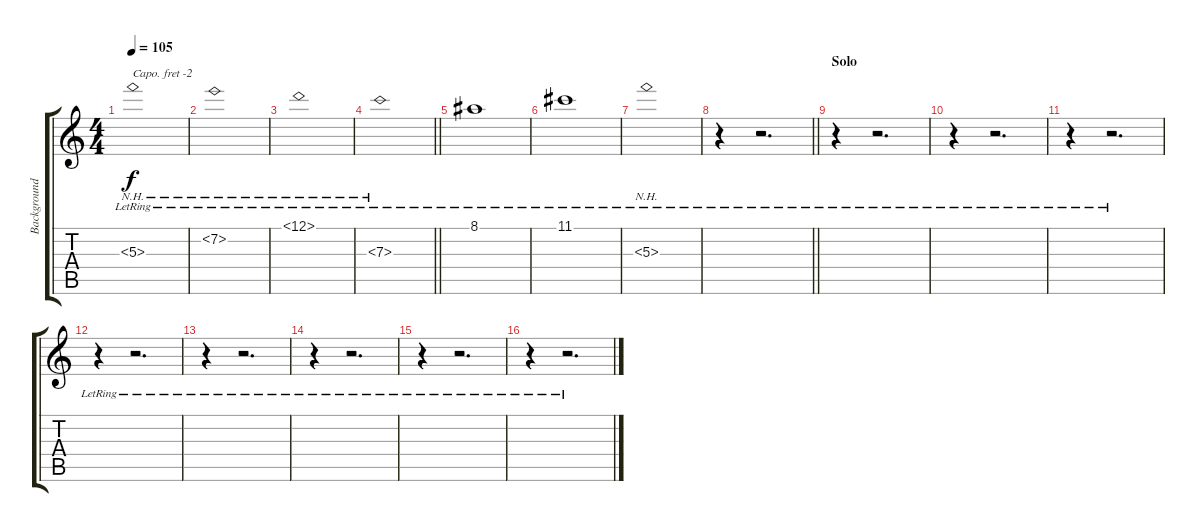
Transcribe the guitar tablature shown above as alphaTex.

\track ("Background Guitar" "Background") {instrument electricguitarclean}
\staff {score tabs}
\capo -2
\tuning (E4 B3 G3 D3 A2 E2) {hide}
\ts (4 4)
\tempo 105
\clef g2
\ks c
5.3{nh lr}.1{dy f} |
7.2{nh lr}.1 |
12.1{nh lr}.1 |
\barLineRight lightlight
7.3{nh lr}.1 |
8.1{lr}.1 |
11.1{lr}.1 |
5.3{nh lr}.1 |
\barLineRight lightlight
r.4 r.2{d} |
\section ("" "Solo")
r.4 r.2{d} |
r.4 r.2{d} |
r.4 r.2{d} |
r.4 r.2{d} |
r.4 r.2{d} |
r.4 r.2{d} |
r.4 r.2{d} |
r.4 r.2{d}
